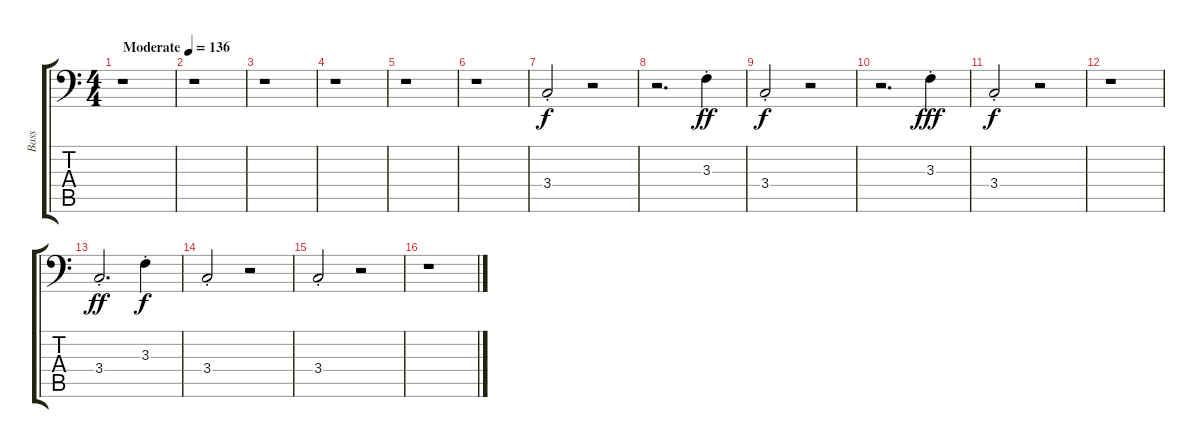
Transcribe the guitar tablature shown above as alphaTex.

\track ("Bass" "Bass") {instrument electricbassfinger}
\staff {score tabs}
\tuning (C3 G2 D2 A1 E1 B0) {hide}
\ts (4 4)
\tempo (136 "Moderate")
\clef f4
\ks c
r.1{dy f instrument electricbassfinger} |
r.1 |
r.1 |
r.1 |
r.1 |
r.1 |
3.4{st}.2 r.2 |
r.2{d} 3.3{st}.4{dy ff} |
3.4{st}.2{dy f} r.2 |
r.2{d} 3.3{st}.4{dy fff} |
3.4{st}.2{dy f} r.2 |
r.1 |
3.4{st}.2{d dy ff} 3.3{st}.4{dy f} |
3.4{st}.2 r.2 |
3.4{st}.2 r.2 |
r.1
